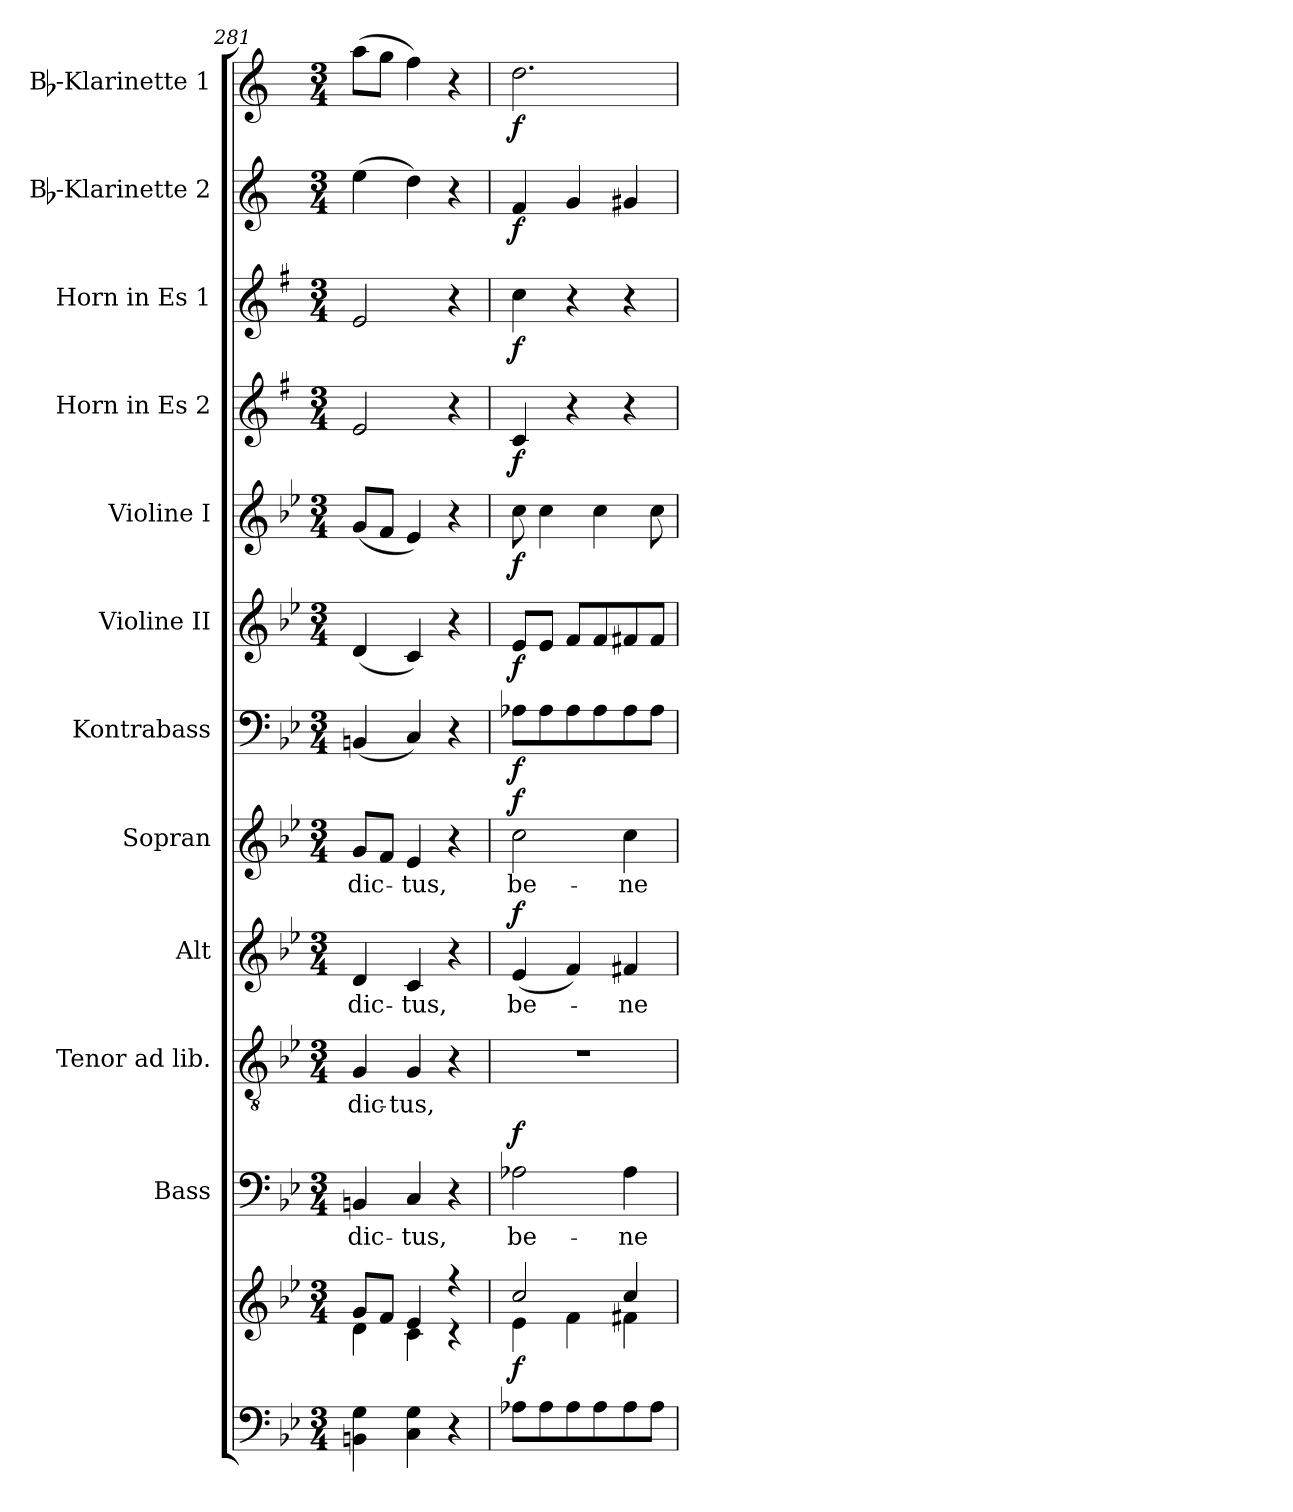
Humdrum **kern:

**kern	**kern	**dynam	**kern	**text	**dynam	**kern	**text	**kern	**text	**dynam	**kern	**text	**dynam	**kern	**dynam	**kern	**dynam	**kern	**dynam	**kern	**dynam	**kern	**dynam	**kern	**dynam	**kern	**dynam
*part12	*part12	*part12	*part11	*part11	*part11	*part10	*part10	*part9	*part9	*part9	*part8	*part8	*part8	*part7	*part7	*part6	*part6	*part5	*part5	*part4	*part4	*part3	*part3	*part2	*part2	*part1	*part1
*staff13	*staff12	*staff12/13	*staff11	*staff11	*staff11	*staff10	*staff10	*staff9	*staff9	*staff9	*staff8	*staff8	*staff8	*staff7	*staff7	*staff6	*staff6	*staff5	*staff5	*staff4	*staff4	*staff3	*staff3	*staff2	*staff2	*staff1	*staff1
*	*	*	*I"Bass	*	*	*I"Tenor ad lib.	*	*I"Alt	*	*	*I"Sopran	*	*	*I"Kontrabass	*	*I"Violine II	*	*I"Violine I	*	*I"Horn in Es 2	*	*I"Horn in Es 1	*	*I"Bb-Klarinette 2	*	*I"Bb-Klarinette 1	*
*	*	*	*I'B.	*	*	*I'T.	*	*I'A.	*	*	*I'S.	*	*	*I'Kb.	*	*I'Vl. II	*	*I'Vl. I	*	*	*	*	*	*I'Bb Kl. 2	*	*I'Bb Kl. 1	*
*clefF4	*clefG2	*	*clefF4	*	*	*clefGv2	*	*clefG2	*	*	*clefG2	*	*	*clefF4	*	*clefG2	*	*clefG2	*	*clefG2	*	*clefG2	*	*clefG2	*	*clefG2	*
*	*	*	*	*	*	*	*	*	*	*	*	*	*	*ITrd7c12	*	*	*	*	*	*ITrd5c9	*	*ITrd5c9	*	*ITrd1c2	*	*ITrd1c2	*
*k[b-e-]	*k[b-e-]	*	*k[b-e-]	*	*	*k[b-e-]	*	*k[b-e-]	*	*	*k[b-e-]	*	*	*k[b-e-]	*	*k[b-e-]	*	*k[b-e-]	*	*k[b-e-]	*	*k[b-e-]	*	*k[b-e-]	*	*k[b-e-]	*
*B-:	*B-:	*	*B-:	*	*	*B-:	*	*B-:	*	*	*B-:	*	*	*B-:	*	*B-:	*	*B-:	*	*B-:	*	*B-:	*	*B-:	*	*B-:	*
*M3/4	*M3/4	*	*M3/4	*	*	*M3/4	*	*M3/4	*	*	*M3/4	*	*	*M3/4	*	*M3/4	*	*M3/4	*	*M3/4	*	*M3/4	*	*M3/4	*	*M3/4	*
=281	=281	=281	=281	=281	=281	=281	=281	=281	=281	=281	=281	=281	=281	=281	=281	=281	=281	=281	=281	=281	=281	=281	=281	=281	=281	=281	=281
*	*^	*	*	*	*	*	*	*	*	*	*	*	*	*	*	*	*	*	*	*	*	*	*	*	*	*	*
!	!	!	!	!	!LO:LY:b	!	!	!LO:LY:b	!	!LO:LY:b	!	!	!LO:LY:b	!	!	!	!	!	!	!	!	!	!	!	!	!	!	!
4BBn\ 4G\	8g/L	4d\	.	4BBn/	-dic-	.	4G/	-dic-	4d/	-dic-	.	8g/L	-dic-	.	(<4BBBn/	.	(<4d/	.	(<8g/L	.	2G/	.	2G/	.	(>4dd\	.	(>8gg\L	.
.	8f/J	.	.	.	.	.	.	.	.	.	.	8f/J	.	.	.	.	.	.	8f/J	.	.	.	.	.	.	.	8ff\J	.
!	!	!	!	!	!LO:LY:b	!	!	!LO:LY:b	!	!LO:LY:b	!	!	!LO:LY:b	!	!	!	!	!	!	!	!	!	!	!	!	!	!	!
4C\ 4G\	4e-/	4c\	.	4C/	-tus,	.	4G/	-tus,	4c/	-tus,	.	4e-/	-tus,	.	4CC/)	.	4c/)	.	4e-/)	.	.	.	.	.	4cc\)	.	4ee-\)	.
4r	4r	4r	.	4r	.	.	4r	.	4r	.	.	4r	.	.	4r	.	4r	.	4r	.	4r	.	4r	.	4r	.	4r	.
=282	=282	=282	=282	=282	=282	=282	=282	=282	=282	=282	=282	=282	=282	=282	=282	=282	=282	=282	=282	=282	=282	=282	=282	=282	=282	=282	=282	=282
!	!	!	!LO:DY:b	!	!LO:LY:b	!LO:DY:a	!	!	!	!LO:LY:b	!LO:DY:a	!	!LO:LY:b	!LO:DY:a	!	!LO:DY:b	!	!LO:DY:b	!	!LO:DY:b	!	!LO:DY:b	!	!LO:DY:b	!	!LO:DY:b	!	!LO:DY:b
8A-X\L	2cc/	4e-\	f	2A-X\	be-	f	2.r	.	(<4e-/	be-	f	2cc\	be-	f	8AA-X\L	f	8e-/L	f	8cc\	f	4E-/	f	4e-\	f	4e-/	f	2.cc\	f
8A-\	.	.	.	.	.	.	.	.	.	.	.	.	.	.	8AA-\	.	8e-/J	.	4cc\	.	.	.	.	.	.	.	.	.
8A-\	.	4f\	.	.	.	.	.	.	4f/)	.	.	.	.	.	8AA-\	.	8f/L	.	.	.	4r	.	4r	.	4f/	.	.	.
8A-\	.	.	.	.	.	.	.	.	.	.	.	.	.	.	8AA-\	.	8f/	.	4cc\	.	.	.	.	.	.	.	.	.
!	!	!	!	!	!LO:LY:b	!	!	!	!	!LO:LY:b	!	!	!LO:LY:b	!	!	!	!	!	!	!	!	!	!	!	!	!	!	!
8A-\	4cc/	4f#X\	.	4A-\	-ne-	.	.	.	4f#X/	-ne-	.	4cc\	-ne-	.	8AA-\	.	8f#X/	.	.	.	4r	.	4r	.	4f#X/	.	.	.
8A-\J	.	.	.	.	.	.	.	.	.	.	.	.	.	.	8AA-\J	.	8f#/J	.	8cc\	.	.	.	.	.	.	.	.	.
*	*v	*v	*	*	*	*	*	*	*	*	*	*	*	*	*	*	*	*	*	*	*	*	*	*	*	*	*	*
=	=	=	=	=	=	=	=	=	=	=	=	=	=	=	=	=	=	=	=	=	=	=	=	=	=	=	=
*-	*-	*-	*-	*-	*-	*-	*-	*-	*-	*-	*-	*-	*-	*-	*-	*-	*-	*-	*-	*-	*-	*-	*-	*-	*-	*-	*-
